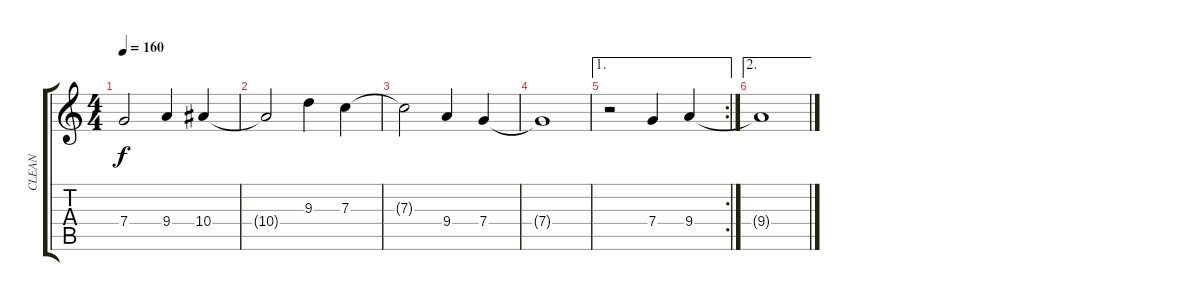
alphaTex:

\track ("CLEAN" "CLEAN") {instrument electricguitarclean}
\staff {score tabs}
\tuning (D4 A3 F3 C3 G2 C2) {hide}
\ts (4 4)
\tempo 160
\clef g2
\ks c
7.4{t}.2{dy f} 9.4.4 10.4.4 |
10.4{t}.2 9.3.4 7.3.4 |
7.3{t}.2 9.4.4 7.4.4 |
7.4{t}.1 |
\ae 1
\rc 2
r.2 7.4.4 9.4.4 |
\ae 2
9.4{t}.1
